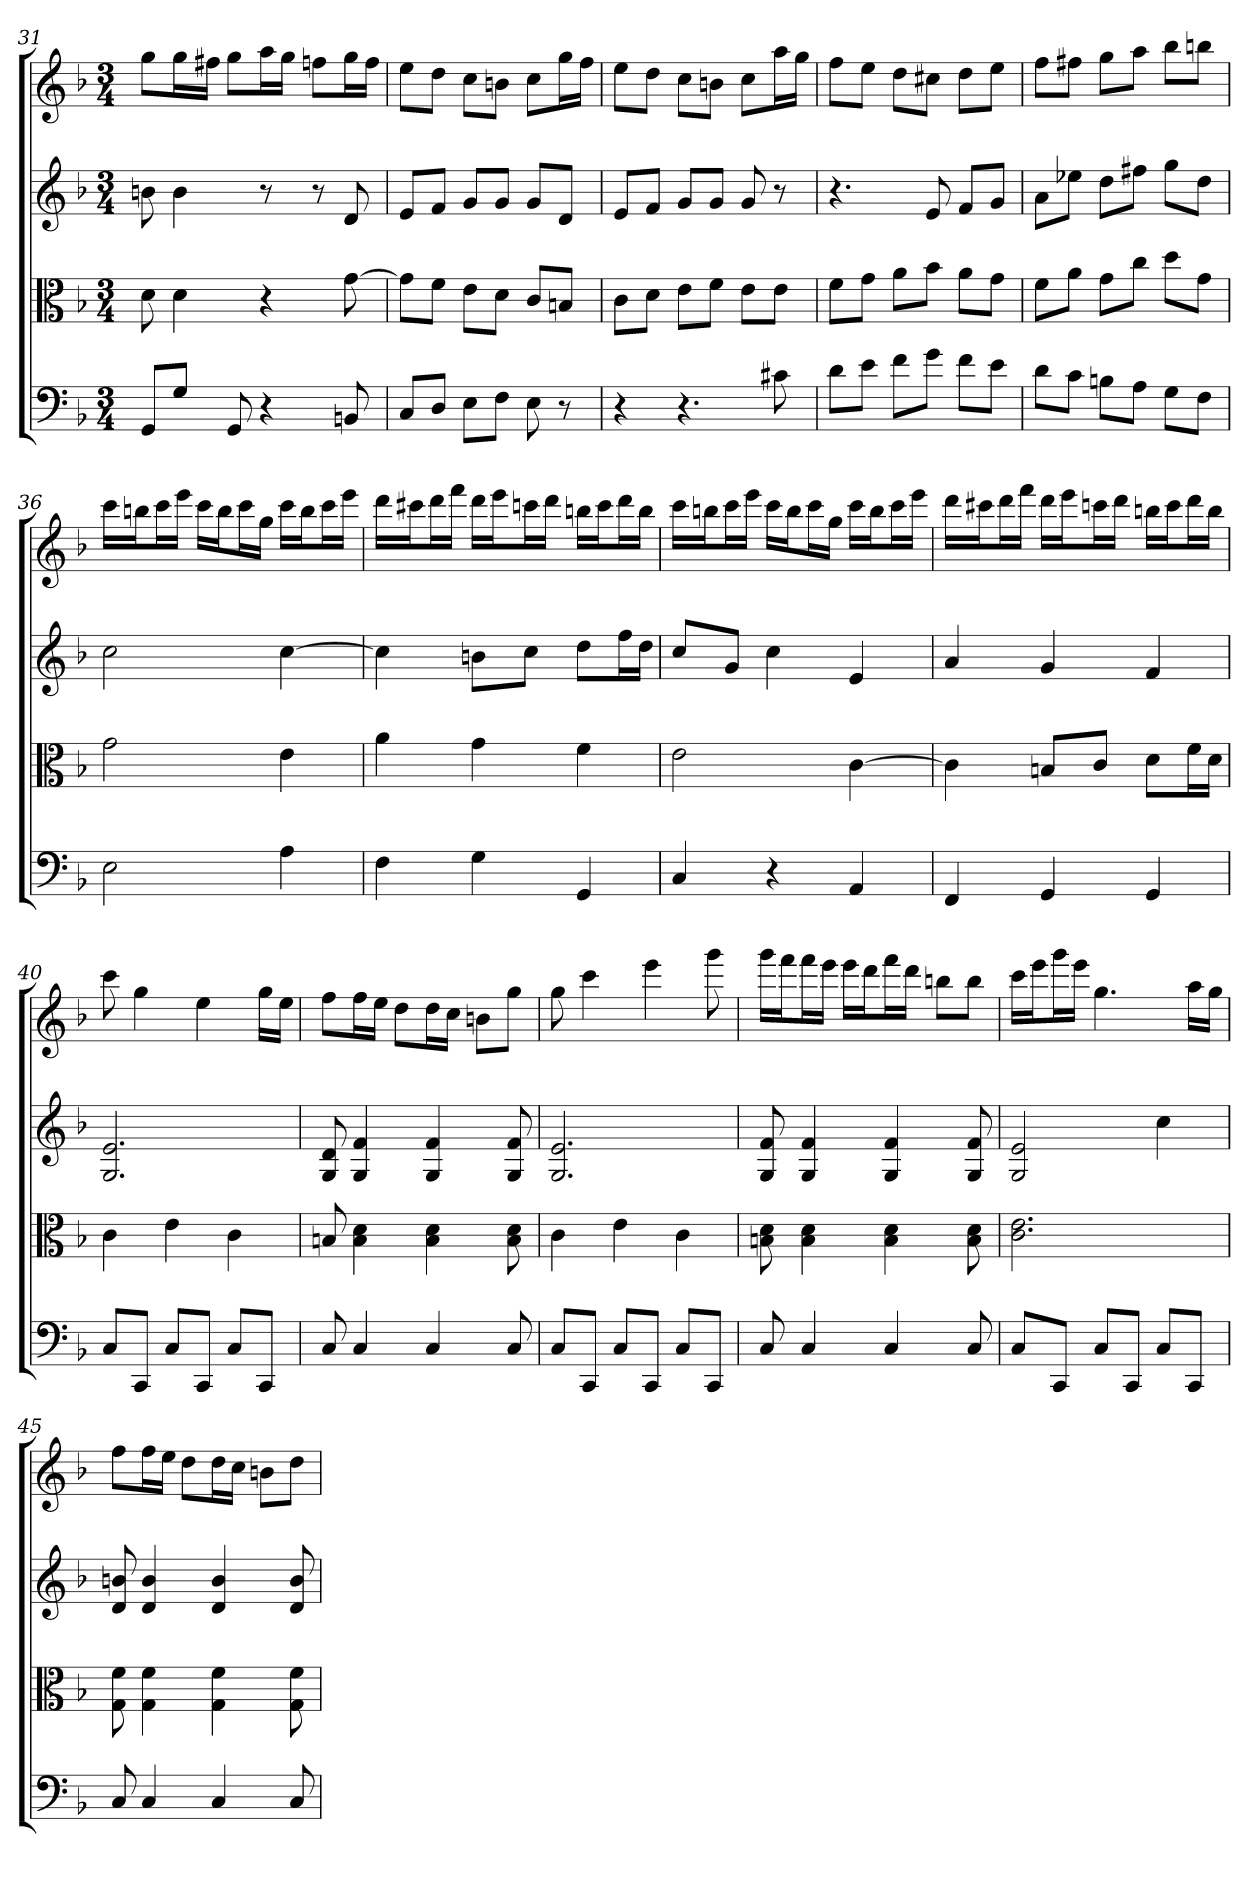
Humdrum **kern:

**kern	**kern	**kern	**kern
*part4	*part3	*part2	*part1
*staff4	*staff3	*staff2	*staff1
*clefF4	*clefC3	*	*
*k[b-]	*k[b-]	*k[b-]	*k[b-]
*F:	*F:	*F:	*F:
*M3/4	*M3/4	*M3/4	*M3/4
=31	=31	=31	=31
8GG/L	8d	8bn	8ggL
8G/J	4d	4b	16ggL
.	.	.	16ff#XJJ
8GG	.	.	8ggL
4r	4r	8r	16aaL
.	.	.	16ggJJ
.	.	8r	8ffnL
8BBn	[8g	8d	16ggL
.	.	.	16ffJJ
=32	=32	=32	=32
8C/L	8g\L]	8eL	8eeL
8D/J	8f\J	8fJ	8ddJ
8E\L	8e\L	8gL	8ccL
8F\J	8d\J	8gJ	8bnJ
8E	8c/L	8gL	8ccL
8r	8Bn/J	8dJ	16ggL
.	.	.	16ffJJ
=33	=33	=33	=33
4r	8c\L	8eL	8eeL
.	8d\J	8fJ	8ddJ
4.r	8e\L	8gL	8ccL
.	8f\J	8gJ	8bnJ
.	8e\L	8g	8ccL
8c#X	8e\J	8r	16aaL
.	.	.	16ggJJ
=34	=34	=34	=34
8d\L	8f\L	4.r	8ffL
8e\J	8g\J	.	8eeJ
8f\L	8a\L	.	8ddL
8g\J	8b-\J	8e	8cc#XJ
8f\L	8a\L	8fL	8ddL
8e\J	8g\J	8gJ	8eeJ
=35	=35	=35	=35
8d\L	8f\L	8aL	8ffL
8c\J	8a\J	8ee-XJ	8ff#XJ
8Bn\L	8g\L	8ddL	8ggL
8A\J	8cc\J	8ff#XJ	8aaJ
8G\L	8dd\L	8ggL	8bb-L
8F\J	8g\J	8ddJ	8bbnJ
=36	=36	=36	=36
2E	2g	2cc	16cccLL
.	.	.	16bbnJ
.	.	.	16cccL
.	.	.	16eeeJJ
.	.	.	16cccLL
.	.	.	16bbJ
.	.	.	16cccL
.	.	.	16ggJJ
4A	4e	[4cc	16cccLL
.	.	.	16bbJ
.	.	.	16cccL
.	.	.	16eeeJJ
=37	=37	=37	=37
4F	4a	4cc]	16dddLL
.	.	.	16ccc#XJ
.	.	.	16dddL
.	.	.	16fffJJ
4G	4g	8bnL	16dddLL
.	.	.	16eeeJ
.	.	8ccJ	16cccnL
.	.	.	16dddJJ
4GG	4f	8ddL	16bbnLL
.	.	.	16cccJ
.	.	16ffL	16dddL
.	.	16ddJJ	16bbJJ
=38	=38	=38	=38
4C	2e	8ccL	16cccLL
.	.	.	16bbnJ
.	.	8gJ	16cccL
.	.	.	16eeeJJ
4r	.	4cc	16cccLL
.	.	.	16bbJ
.	.	.	16cccL
.	.	.	16ggJJ
4AA	[4c	4e	16cccLL
.	.	.	16bbJ
.	.	.	16cccL
.	.	.	16eeeJJ
=39	=39	=39	=39
4FF	4c]	4a	16dddLL
.	.	.	16ccc#XJ
.	.	.	16dddL
.	.	.	16fffJJ
4GG	8Bn/L	4g	16dddLL
.	.	.	16eeeJ
.	8c/J	.	16cccnL
.	.	.	16dddJJ
4GG	8d\L	4f	16bbnLL
.	.	.	16cccJ
.	16f\L	.	16dddL
.	16d\JJ	.	16bbJJ
=40	=40	=40	=40
8C/L	4c	2.G 2.e	8ccc
8CC/J	.	.	4gg
8C/L	4e	.	.
8CC/J	.	.	4ee
8C/L	4c	.	.
8CC/J	.	.	16ggLL
.	.	.	16eeJJ
=41	=41	=41	=41
8C	8Bn	8G 8d	8ffL
4C	4B 4d	4G 4f	16ffL
.	.	.	16eeJJ
.	.	.	8ddL
4C	4B 4d	4G 4f	16ddL
.	.	.	16ccJJ
.	.	.	8bnL
8C	8B 8d	8G 8f	8ggJ
=42	=42	=42	=42
8C/L	4c	2.G 2.e	8gg
8CC/J	.	.	4ccc
8C/L	4e	.	.
8CC/J	.	.	4eee
8C/L	4c	.	.
8CC/J	.	.	8ggg
=43	=43	=43	=43
8C	8Bn 8d	8G 8f	16gggLL
.	.	.	16fffJ
4C	4B 4d	4G 4f	16fffL
.	.	.	16eeeJJ
.	.	.	16eeeLL
.	.	.	16dddJ
4C	4B 4d	4G 4f	16fffL
.	.	.	16dddJJ
.	.	.	8bbnL
8C	8B 8d	8G 8f	8bbJ
=44	=44	=44	=44
8C/L	2.c 2.e	2G 2e	16cccLL
.	.	.	16eeeJ
8CC/J	.	.	16gggL
.	.	.	16eeeJJ
8C/L	.	.	4.gg
8CC/J	.	.	.
8C/L	.	4cc	.
8CC/J	.	.	16aaLL
.	.	.	16ggJJ
=45	=45	=45	=45
8C	8G 8f	8d 8bn	8ffL
4C	4G 4f	4d 4b	16ffL
.	.	.	16eeJJ
.	.	.	8ddL
4C	4G 4f	4d 4b	16ddL
.	.	.	16ccJJ
.	.	.	8bnL
8C	8G 8f	8d 8b	8ddJ
=	=	=	=
*-	*-	*-	*-
